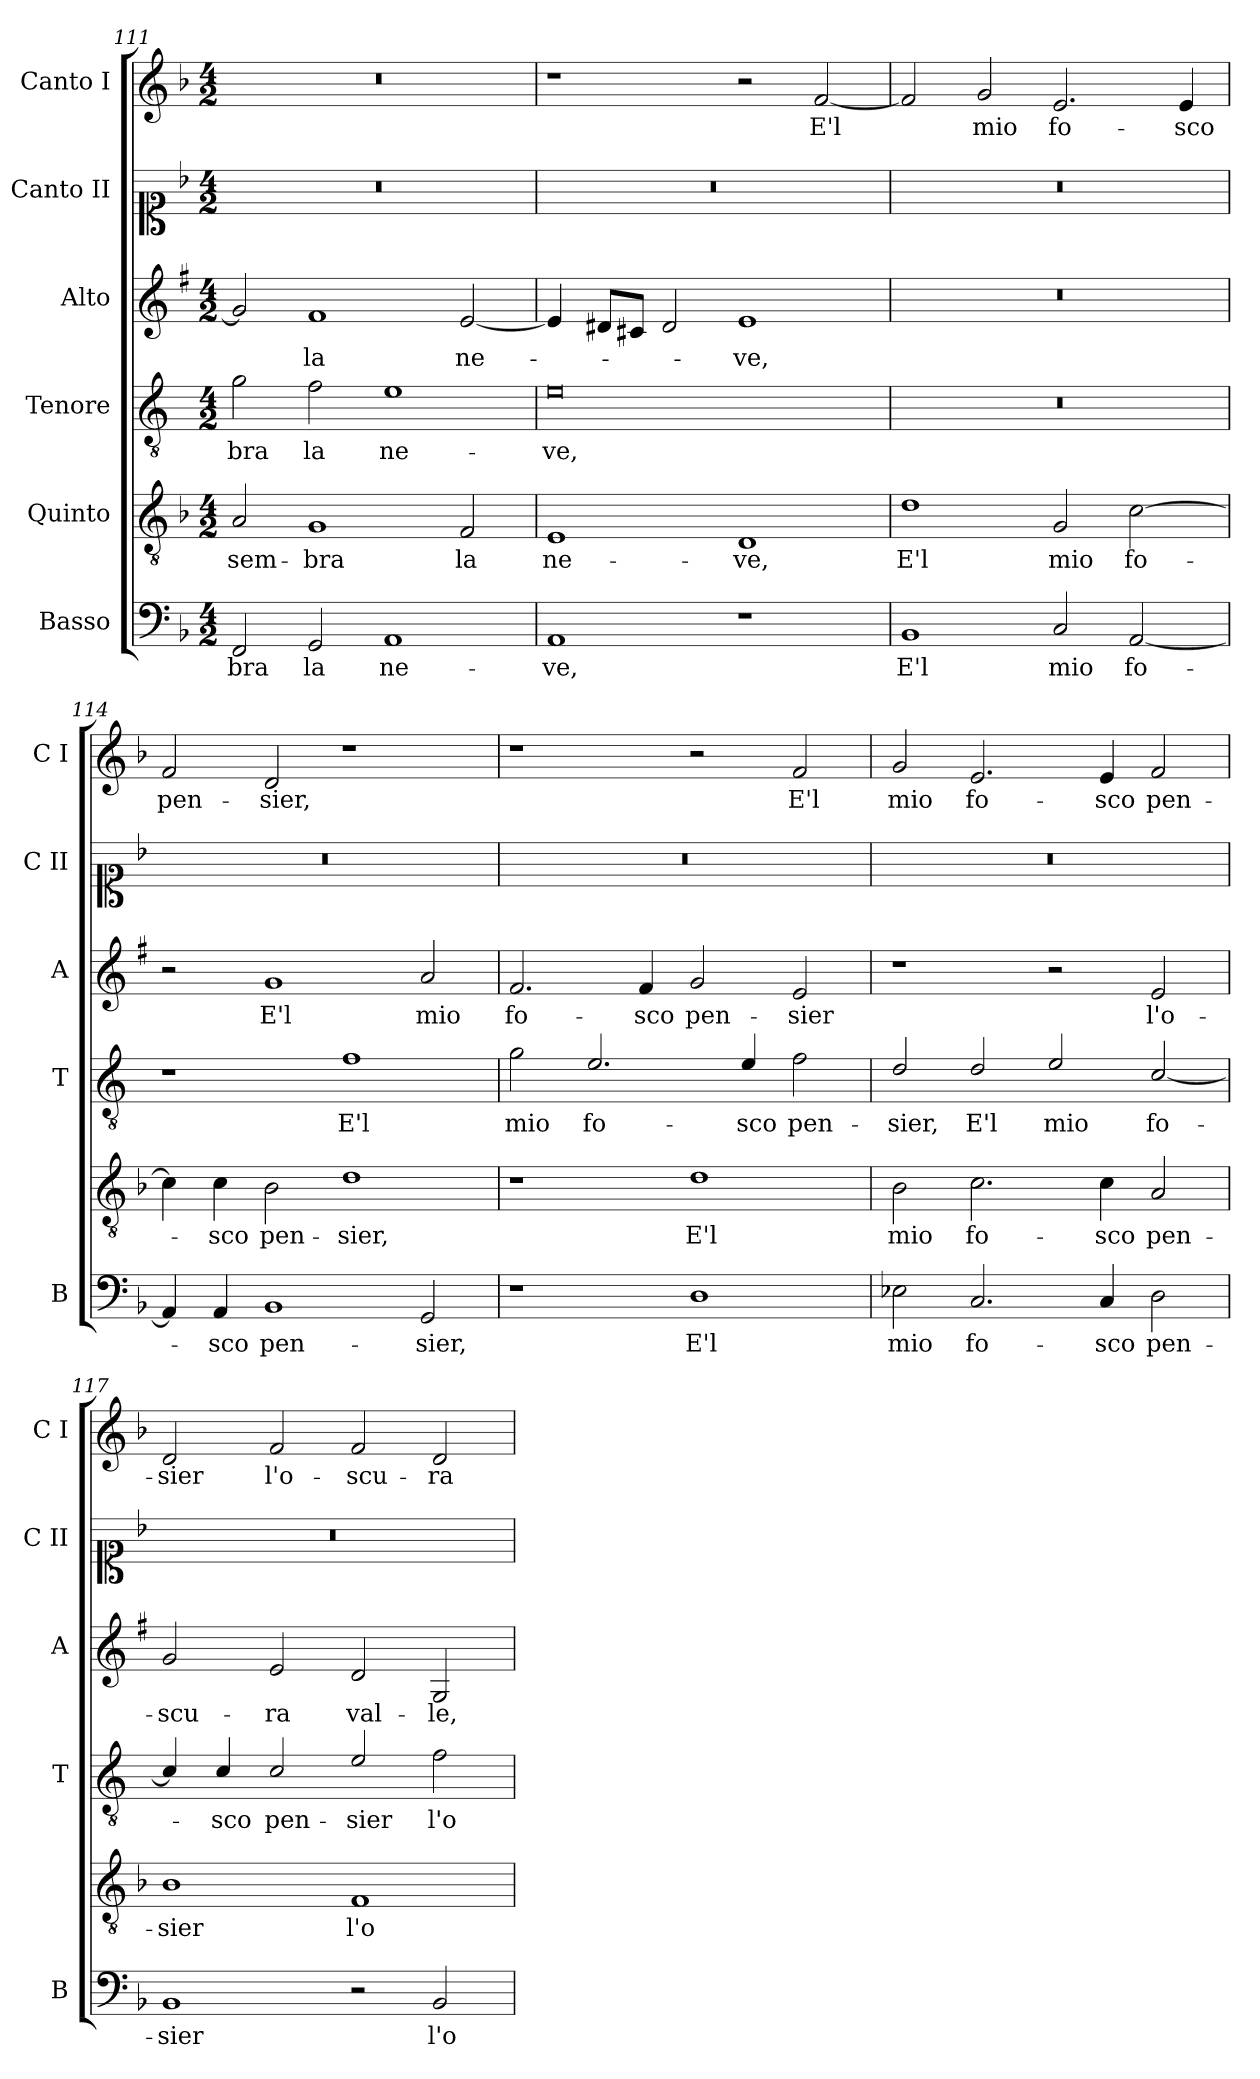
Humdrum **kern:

**kern	**text	**kern	**text	**kern	**text	**kern	**text	**kern	**kern	**text
*part6	*part6	*part5	*part5	*part4	*part4	*part3	*part3	*part2	*part1	*part1
*staff6	*staff6	*staff5	*staff5	*staff4	*staff4	*staff3	*staff3	*staff2	*staff1	*staff1
*I"Basso	*	*I"Quinto	*	*I"Tenore	*	*I"Alto	*	*I"Canto II	*I"Canto I	*
*I'B	*	*	*	*I'T	*	*I'A	*	*I'C II	*I'C I	*
*clefF4	*	*clefGv2	*	*clefGv2	*	*clefG2	*	*clefC1	*clefG2	*
*	*	*	*	*ITrd4c7	*	*ITrd1c2	*	*	*	*
*k[b-]	*	*k[b-]	*	*k[b-]	*	*k[b-]	*	*k[b-]	*k[b-]	*
*F:	*	*F:	*	*F:	*	*F:	*	*F:	*F:	*
*M4/2	*	*M4/2	*	*M4/2	*	*M4/2	*	*M4/2	*M4/2	*
=111	=111	=111	=111	=111	=111	=111	=111	=111	=111	=111
!	!LO:LY:b	!	!LO:LY:b	!	!LO:LY:b	!	!	!	!	!
2FF/	-bra	2A/	sem-	2c\	-bra	2f/]	.	0r	0r	.
!	!LO:LY:b	!	!LO:LY:b	!	!LO:LY:b	!	!LO:LY:b	!	!	!
2GG/	la	1G	-bra	2B-\	la	1e	la	.	.	.
!	!LO:LY:b	!	!	!	!LO:LY:b	!	!	!	!	!
1AA	ne-	.	.	1A	ne-	.	.	.	.	.
!	!	!	!LO:LY:b	!	!	!	!LO:LY:b	!	!	!
.	.	2F/	la	.	.	[2d/	ne-	.	.	.
=112	=112	=112	=112	=112	=112	=112	=112	=112	=112	=112
!	!LO:LY:b	!	!LO:LY:b	!	!LO:LY:b	!	!	!	!	!
1AA	-ve,	1E	ne-	0A	-ve,	4d/]	.	0r	1r	.
.	.	.	.	.	.	8c#X/L	.	.	.	.
.	.	.	.	.	.	8Bn/J	.	.	.	.
.	.	.	.	.	.	2c#/	.	.	.	.
!	!	!	!LO:LY:b	!	!	!	!LO:LY:b	!	!	!
1r	.	1D	-ve,	.	.	1d	-ve,	.	2r	.
!	!	!	!	!	!	!	!	!	!	!LO:LY:b
.	.	.	.	.	.	.	.	.	[2f/	E'l
!!LO:LB:g=z
=113	=113	=113	=113	=113	=113	=113	=113	=113	=113	=113
!	!LO:LY:b	!	!LO:LY:b	!	!	!	!	!	!	!
1BB-	E'l	1d	E'l	0r	.	0r	.	0r	2f/]	.
!	!	!	!	!	!	!	!	!	!	!LO:LY:b
.	.	.	.	.	.	.	.	.	2g/	mio
!	!LO:LY:b	!	!LO:LY:b	!	!	!	!	!	!	!LO:LY:b
2C/	mio	2G/	mio	.	.	.	.	.	2.e/	fo-
!	!LO:LY:b	!	!LO:LY:b	!	!	!	!	!	!	!
[2AA/	fo-	[2c\	fo-	.	.	.	.	.	.	.
!	!	!	!	!	!	!	!	!	!	!LO:LY:b
.	.	.	.	.	.	.	.	.	4e/	-sco
=114	=114	=114	=114	=114	=114	=114	=114	=114	=114	=114
!	!	!	!	!	!	!	!	!	!	!LO:LY:b
4AA/]	.	4c\]	.	1r	.	2r	.	0r	2f/	pen-
!	!LO:LY:b	!	!LO:LY:b	!	!	!	!	!	!	!
4AA/	-sco	4c\	-sco	.	.	.	.	.	.	.
!	!LO:LY:b	!	!LO:LY:b	!	!	!	!LO:LY:b	!	!	!LO:LY:b
1BB-	pen-	2B-\	pen-	.	.	1f	E'l	.	2d/	-sier,
!	!	!	!LO:LY:b	!	!LO:LY:b	!	!	!	!	!
.	.	1d	-sier,	1B-	E'l	.	.	.	1r	.
!	!LO:LY:b	!	!	!	!	!	!LO:LY:b	!	!	!
2GG/	-sier,	.	.	.	.	2g/	mio	.	.	.
=115	=115	=115	=115	=115	=115	=115	=115	=115	=115	=115
!	!	!	!	!	!LO:LY:b	!	!LO:LY:b	!	!	!
1r	.	1r	.	2c\	mio	2.e/	fo-	0r	1r	.
!	!	!	!	!	!LO:LY:b	!	!	!	!	!
.	.	.	.	2.A/	fo-	.	.	.	.	.
!	!	!	!	!	!	!	!LO:LY:b	!	!	!
.	.	.	.	.	.	4e/	-sco	.	.	.
!	!LO:LY:b	!	!LO:LY:b	!	!	!	!LO:LY:b	!	!	!
1D	E'l	1d	E'l	.	.	2f/	pen-	.	2r	.
!	!	!	!	!	!LO:LY:b	!	!	!	!	!
.	.	.	.	4A/	-sco	.	.	.	.	.
!	!	!	!	!	!LO:LY:b	!	!LO:LY:b	!	!	!LO:LY:b
.	.	.	.	2B-\	pen-	2d/	-sier	.	2f/	E'l
=116	=116	=116	=116	=116	=116	=116	=116	=116	=116	=116
!	!LO:LY:b	!	!LO:LY:b	!	!LO:LY:b	!	!	!	!	!LO:LY:b
2E-X\	mio	2B-\	mio	2G/	-sier,	1r	.	0r	2g/	mio
!	!LO:LY:b	!	!LO:LY:b	!	!LO:LY:b	!	!	!	!	!LO:LY:b
2.C/	fo-	2.c\	fo-	2G/	E'l	.	.	.	2.e/	fo-
!	!	!	!	!	!LO:LY:b	!	!	!	!	!
.	.	.	.	2A/	mio	2r	.	.	.	.
!	!LO:LY:b	!	!LO:LY:b	!	!	!	!	!	!	!LO:LY:b
4C/	-sco	4c\	-sco	.	.	.	.	.	4e/	-sco
!	!LO:LY:b	!	!LO:LY:b	!	!LO:LY:b	!	!LO:LY:b	!	!	!LO:LY:b
2D\	pen-	2A/	pen-	[2F/	fo-	2d/	l'o-	.	2f/	pen-
!!LO:PB:g=z
=117	=117	=117	=117	=117	=117	=117	=117	=117	=117	=117
!	!LO:LY:b	!	!LO:LY:b	!	!	!	!LO:LY:b	!	!	!LO:LY:b
1BB-	-sier	1B-	-sier	4F/]	.	2f/	-scu-	0r	2d/	-sier
!	!	!	!	!	!LO:LY:b	!	!	!	!	!
.	.	.	.	4F/	-sco	.	.	.	.	.
!	!	!	!	!	!LO:LY:b	!	!LO:LY:b	!	!	!LO:LY:b
.	.	.	.	2F/	pen-	2d/	-ra	.	2f/	l'o-
!	!	!	!LO:LY:b	!	!LO:LY:b	!	!LO:LY:b	!	!	!LO:LY:b
2r	.	1F	l'o-	2A/	-sier	2c/	val-	.	2f/	-scu-
!	!LO:LY:b	!	!	!	!LO:LY:b	!	!LO:LY:b	!	!	!LO:LY:b
2BB-/	l'o-	.	.	2B-\	l'o-	2F/	-le,	.	2d/	-ra
=	=	=	=	=	=	=	=	=	=	=
*-	*-	*-	*-	*-	*-	*-	*-	*-	*-	*-
